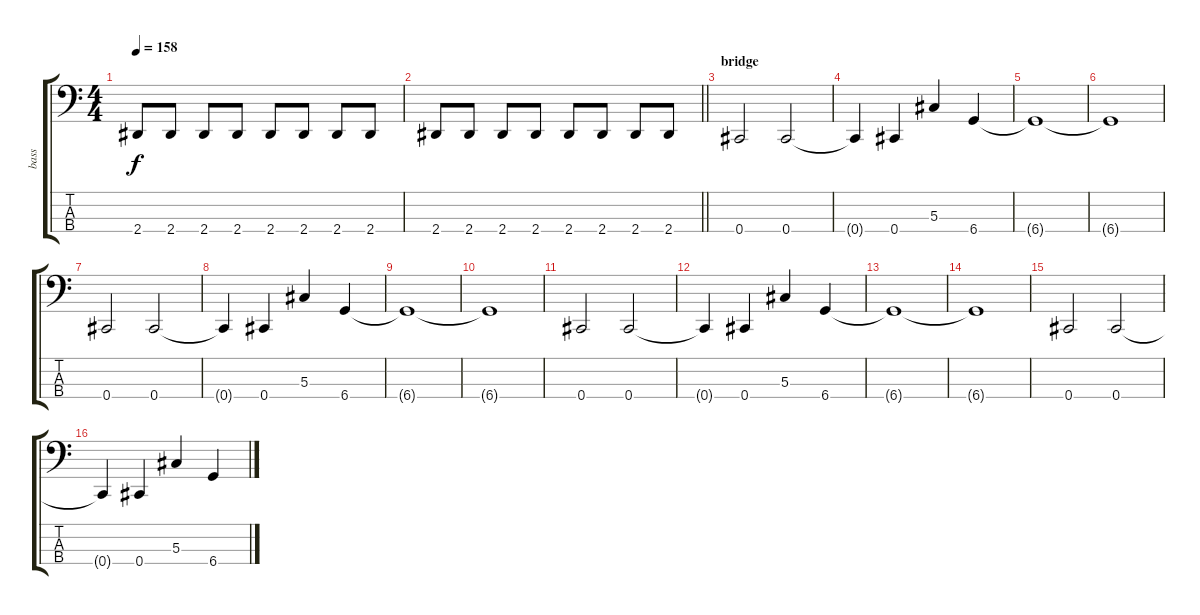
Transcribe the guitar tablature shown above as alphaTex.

\track ("bass" "bass") {instrument electricbassfinger}
\staff {score tabs}
\tuning (Gb2 Db2 Ab1 Db1) {hide}
\ts (4 4)
\tempo 158
\clef f4
\ks c
2.4.8{dy f} 2.4.8 2.4.8 2.4.8 2.4.8 2.4.8 2.4.8 2.4.8 |
\barLineRight lightlight
2.4.8 2.4.8 2.4.8 2.4.8 2.4.8 2.4.8 2.4.8 2.4.8 |
\section ("" "bridge")
0.4.2 0.4.2 |
0.4{t}.4 0.4.4 5.3.4 6.4.4 |
6.4{t}.1 |
6.4{t}.1 |
0.4.2 0.4.2 |
0.4{t}.4 0.4.4 5.3.4 6.4.4 |
6.4{t}.1 |
6.4{t}.1 |
0.4.2 0.4.2 |
0.4{t}.4 0.4.4 5.3.4 6.4.4 |
6.4{t}.1 |
6.4{t}.1 |
0.4.2 0.4.2 |
0.4{t}.4 0.4.4 5.3.4 6.4.4
